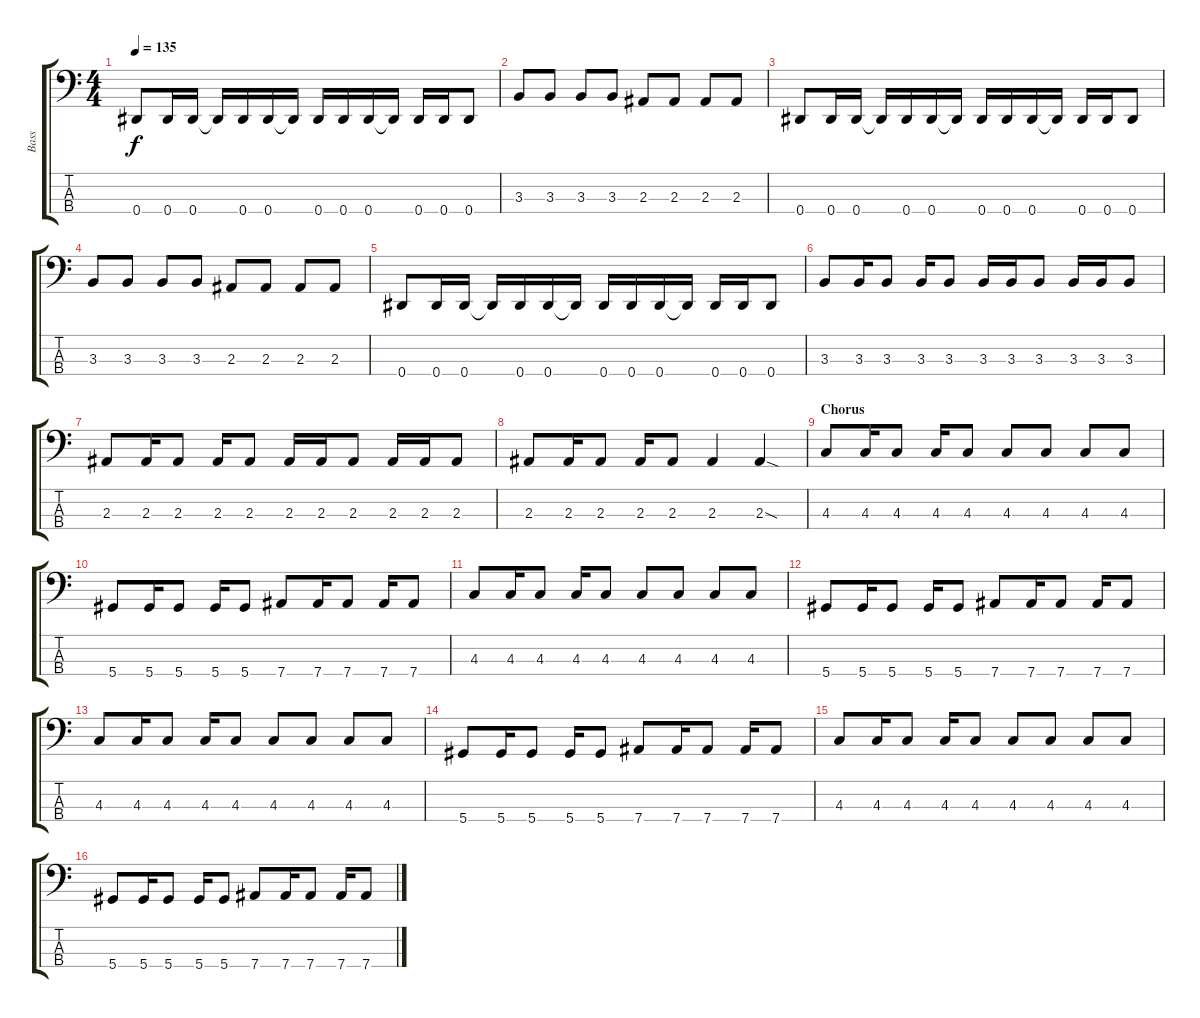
\track ("Bass" "Bass") {instrument electricbasspick}
\staff {score tabs}
\tuning (Gb2 Db2 Ab1 Eb1) {hide}
\ts (4 4)
\tempo 135
\clef f4
\ks c
0.4.8{dy f} 0.4.16 0.4.16 0.4{t}.16 0.4.16 0.4.16 0.4{t}.16 0.4.16 0.4.16 0.4.16 0.4{t}.16 0.4.16 0.4.16 0.4.8 |
3.3.8 3.3.8 3.3.8 3.3.8 2.3.8 2.3.8 2.3.8 2.3.8 |
0.4.8 0.4.16 0.4.16 0.4{t}.16 0.4.16 0.4.16 0.4{t}.16 0.4.16 0.4.16 0.4.16 0.4{t}.16 0.4.16 0.4.16 0.4.8 |
3.3.8 3.3.8 3.3.8 3.3.8 2.3.8 2.3.8 2.3.8 2.3.8 |
0.4.8 0.4.16 0.4.16 0.4{t}.16 0.4.16 0.4.16 0.4{t}.16 0.4.16 0.4.16 0.4.16 0.4{t}.16 0.4.16 0.4.16 0.4.8 |
3.3.8 3.3.16 3.3.8 3.3.16 3.3.8 3.3.16 3.3.16 3.3.8 3.3.16 3.3.16 3.3.8 |
2.3.8 2.3.16 2.3.8 2.3.16 2.3.8 2.3.16 2.3.16 2.3.8 2.3.16 2.3.16 2.3.8 |
2.3.8 2.3.16 2.3.8 2.3.16 2.3.8 2.3.4 2.3{sod}.4 |
\section ("" "Chorus")
4.3.8 4.3.16 4.3.8 4.3.16 4.3.8 4.3.8 4.3.8 4.3.8 4.3.8 |
5.4.8 5.4.16 5.4.8 5.4.16 5.4.8 7.4.8 7.4.16 7.4.8 7.4.16 7.4.8 |
4.3.8 4.3.16 4.3.8 4.3.16 4.3.8 4.3.8 4.3.8 4.3.8 4.3.8 |
5.4.8 5.4.16 5.4.8 5.4.16 5.4.8 7.4.8 7.4.16 7.4.8 7.4.16 7.4.8 |
4.3.8 4.3.16 4.3.8 4.3.16 4.3.8 4.3.8 4.3.8 4.3.8 4.3.8 |
5.4.8 5.4.16 5.4.8 5.4.16 5.4.8 7.4.8 7.4.16 7.4.8 7.4.16 7.4.8 |
4.3.8 4.3.16 4.3.8 4.3.16 4.3.8 4.3.8 4.3.8 4.3.8 4.3.8 |
5.4.8 5.4.16 5.4.8 5.4.16 5.4.8 7.4.8 7.4.16 7.4.8 7.4.16 7.4.8
